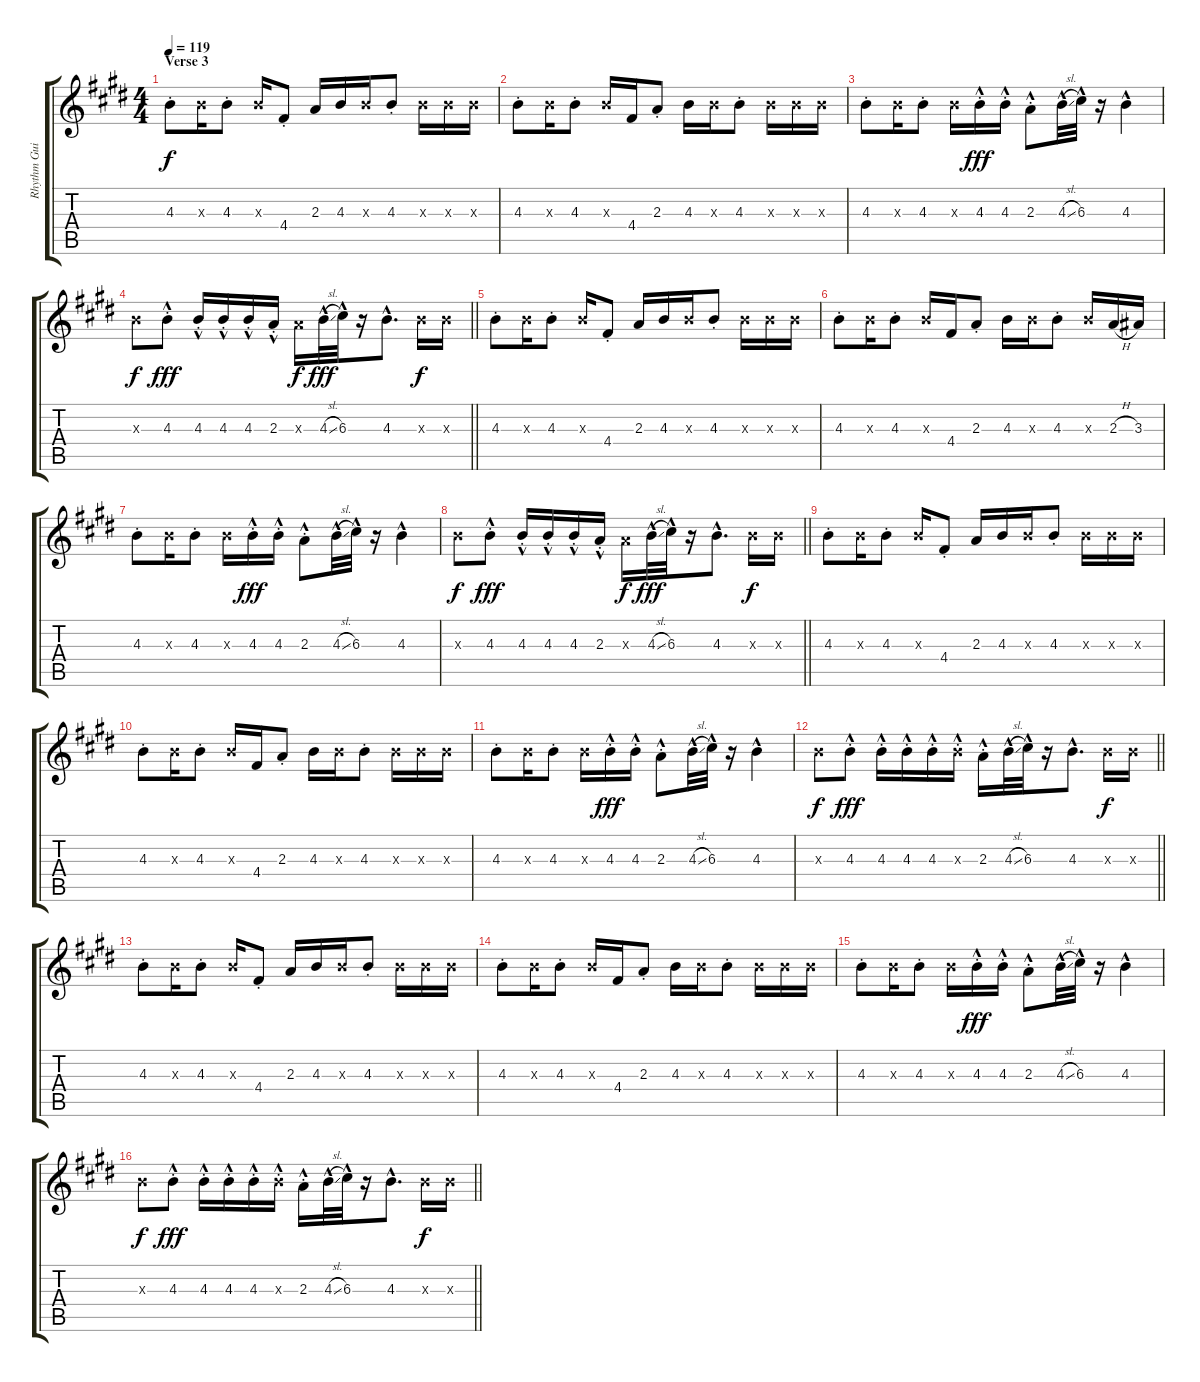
\track ("Rhythm Guitar" "Rhythm Gui") {instrument electricguitarmuted}
\staff {score tabs}
\tuning (E4 B3 G3 D3 A2 E2) {hide}
\ts (4 4)
\section ("" "Verse 3")
\tempo 119
\clef g2
\ks e
4.3{st}.8{dy f} 4.3{x}.16 4.3{st}.8 4.3{x}.16 4.4{st}.8 2.3.16 4.3.16 4.3{x}.16 4.3{st}.8 4.3{x}.16 4.3{x}.16 4.3{x}.16 |
4.3{st}.8 4.3{x}.16 4.3{st}.8 4.3{x}.16 4.4.16 2.3{st}.8 4.3.16 4.3{x}.16 4.3{st}.8 4.3{x}.16 4.3{x}.16 4.3{x}.16 |
4.3{st}.8 4.3{x}.16 4.3{st}.8 4.3{x}.16 4.3{hac st}.16{dy fff} 4.3{hac st}.16 2.3{hac st}.8 4.3{sl hac}.32 6.3{hac}.32 r.16 4.3{hac}.4 |
\barLineRight lightlight
4.3{x}.8{dy f} 4.3{hac st}.8{dy fff} 4.3{hac st}.16 4.3{hac st}.16 4.3{hac st}.16 2.3{hac st}.16 2.3{x}.16{dy f} 4.3{sl hac}.32{dy fff} 6.3{hac}.32 r.16 4.3{hac}.8{d} 4.3{x}.16{dy f} 4.3{x}.16 |
4.3{st}.8 4.3{x}.16 4.3{st}.8 4.3{x}.16 4.4{st}.8 2.3.16 4.3.16 4.3{x}.16 4.3{st}.8 4.3{x}.16 4.3{x}.16 4.3{x}.16 |
4.3{st}.8 4.3{x}.16 4.3{st}.8 4.3{x}.16 4.4.16 2.3{st}.8 4.3.16 4.3{x}.16 4.3{st}.8 4.3{x}.16 2.3{h}.16 3.3.16 |
4.3{st}.8 4.3{x}.16 4.3{st}.8 4.3{x}.16 4.3{hac st}.16{dy fff} 4.3{hac st}.16 2.3{hac st}.8 4.3{sl hac}.32 6.3{hac}.32 r.16 4.3{hac}.4 |
\barLineRight lightlight
4.3{x}.8{dy f} 4.3{hac st}.8{dy fff} 4.3{hac st}.16 4.3{hac st}.16 4.3{hac st}.16 2.3{hac st}.16 2.3{x}.16{dy f} 4.3{sl hac}.32{dy fff} 6.3{hac}.32 r.16 4.3{hac}.8{d} 4.3{x}.16{dy f} 4.3{x}.16 |
4.3{st}.8 4.3{x}.16 4.3{st}.8 4.3{x}.16 4.4{st}.8 2.3.16 4.3.16 4.3{x}.16 4.3{st}.8 4.3{x}.16 4.3{x}.16 4.3{x}.16 |
4.3{st}.8 4.3{x}.16 4.3{st}.8 4.3{x}.16 4.4.16 2.3{st}.8 4.3.16 4.3{x}.16 4.3{st}.8 4.3{x}.16 4.3{x}.16 4.3{x}.16 |
4.3{st}.8 4.3{x}.16 4.3{st}.8 4.3{x}.16 4.3{hac st}.16{dy fff} 4.3{hac st}.16 2.3{hac st}.8 4.3{sl hac}.32 6.3{hac}.32 r.16 4.3{hac}.4 |
\barLineRight lightlight
4.3{x}.8{dy f} 4.3{hac st}.8{dy fff} 4.3{hac st}.16 4.3{hac st}.16 4.3{hac st}.16 4.3{hac st x}.16 2.3{hac st}.16 4.3{sl hac}.32 6.3{hac}.32 r.16 4.3{hac}.8{d} 4.3{x}.16{dy f} 4.3{x}.16 |
4.3{st}.8 4.3{x}.16 4.3{st}.8 4.3{x}.16 4.4{st}.8 2.3.16 4.3.16 4.3{x}.16 4.3{st}.8 4.3{x}.16 4.3{x}.16 4.3{x}.16 |
4.3{st}.8 4.3{x}.16 4.3{st}.8 4.3{x}.16 4.4.16 2.3{st}.8 4.3.16 4.3{x}.16 4.3{st}.8 4.3{x}.16 4.3{x}.16 4.3{x}.16 |
4.3{st}.8 4.3{x}.16 4.3{st}.8 4.3{x}.16 4.3{hac st}.16{dy fff} 4.3{hac st}.16 2.3{hac st}.8 4.3{sl hac}.32 6.3{hac}.32 r.16 4.3{hac}.4 |
\barLineRight lightlight
4.3{x}.8{dy f} 4.3{hac st}.8{dy fff} 4.3{hac st}.16 4.3{hac st}.16 4.3{hac st}.16 4.3{hac st x}.16 2.3{hac st}.16 4.3{sl hac}.32 6.3{hac}.32 r.16 4.3{hac}.8{d} 4.3{x}.16{dy f} 4.3{x}.16
